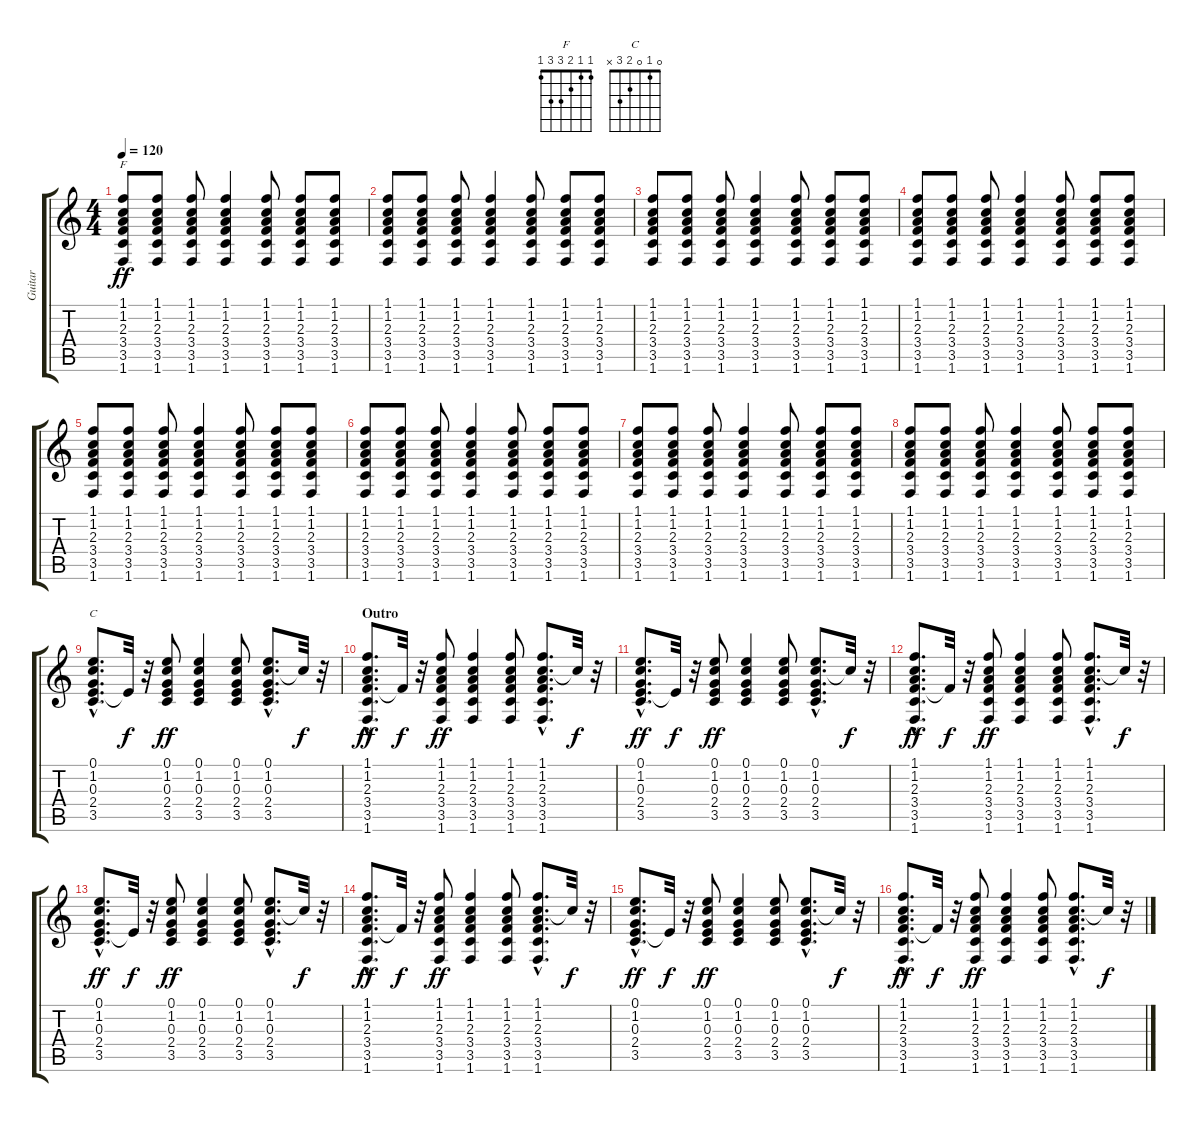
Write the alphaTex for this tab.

\track ("Guitar" "Guitar") {instrument acousticguitarsteel}
\staff {score tabs}
\tuning (E4 B3 G3 D3 A2 E2) {hide}
\chord ("F" 1 1 2 3 3 1)
\chord ("C" 0 1 0 2 3 x)
\ts (4 4)
\tempo 120
\clef g2
\ks c
(1.1 1.2 2.3 3.4 3.5 1.6).8{ch "F" dy ff} (1.1 1.2 2.3 3.4 3.5 1.6).8 (1.1 1.2 2.3 3.4 3.5 1.6).8 (1.1 1.2 2.3 3.4 3.5 1.6).4 (1.1 1.2 2.3 3.4 3.5 1.6).8 (1.1 1.2 2.3 3.4 3.5 1.6).8 (1.1 1.2 2.3 3.4 3.5 1.6).8 |
(1.1 1.2 2.3 3.4 3.5 1.6).8 (1.1 1.2 2.3 3.4 3.5 1.6).8 (1.1 1.2 2.3 3.4 3.5 1.6).8 (1.1 1.2 2.3 3.4 3.5 1.6).4 (1.1 1.2 2.3 3.4 3.5 1.6).8 (1.1 1.2 2.3 3.4 3.5 1.6).8 (1.1 1.2 2.3 3.4 3.5 1.6).8 |
(1.1 1.2 2.3 3.4 3.5 1.6).8 (1.1 1.2 2.3 3.4 3.5 1.6).8 (1.1 1.2 2.3 3.4 3.5 1.6).8 (1.1 1.2 2.3 3.4 3.5 1.6).4 (1.1 1.2 2.3 3.4 3.5 1.6).8 (1.1 1.2 2.3 3.4 3.5 1.6).8 (1.1 1.2 2.3 3.4 3.5 1.6).8 |
(1.1 1.2 2.3 3.4 3.5 1.6).8 (1.1 1.2 2.3 3.4 3.5 1.6).8 (1.1 1.2 2.3 3.4 3.5 1.6).8 (1.1 1.2 2.3 3.4 3.5 1.6).4 (1.1 1.2 2.3 3.4 3.5 1.6).8 (1.1 1.2 2.3 3.4 3.5 1.6).8 (1.1 1.2 2.3 3.4 3.5 1.6).8 |
(1.1 1.2 2.3 3.4 3.5 1.6).8 (1.1 1.2 2.3 3.4 3.5 1.6).8 (1.1 1.2 2.3 3.4 3.5 1.6).8 (1.1 1.2 2.3 3.4 3.5 1.6).4 (1.1 1.2 2.3 3.4 3.5 1.6).8 (1.1 1.2 2.3 3.4 3.5 1.6).8 (1.1 1.2 2.3 3.4 3.5 1.6).8 |
(1.1 1.2 2.3 3.4 3.5 1.6).8 (1.1 1.2 2.3 3.4 3.5 1.6).8 (1.1 1.2 2.3 3.4 3.5 1.6).8 (1.1 1.2 2.3 3.4 3.5 1.6).4 (1.1 1.2 2.3 3.4 3.5 1.6).8 (1.1 1.2 2.3 3.4 3.5 1.6).8 (1.1 1.2 2.3 3.4 3.5 1.6).8 |
(1.1 1.2 2.3 3.4 3.5 1.6).8 (1.1 1.2 2.3 3.4 3.5 1.6).8 (1.1 1.2 2.3 3.4 3.5 1.6).8 (1.1 1.2 2.3 3.4 3.5 1.6).4 (1.1 1.2 2.3 3.4 3.5 1.6).8 (1.1 1.2 2.3 3.4 3.5 1.6).8 (1.1 1.2 2.3 3.4 3.5 1.6).8 |
(1.1 1.2 2.3 3.4 3.5 1.6).8 (1.1 1.2 2.3 3.4 3.5 1.6).8 (1.1 1.2 2.3 3.4 3.5 1.6).8 (1.1 1.2 2.3 3.4 3.5 1.6).4 (1.1 1.2 2.3 3.4 3.5 1.6).8 (1.1 1.2 2.3 3.4 3.5 1.6).8 (1.1 1.2 2.3 3.4 3.5 1.6).8 |
(0.1{hac} 1.2{hac} 0.3{hac} 2.4{hac} 3.5{hac}).8{d ch "C"} 2.4{t}.32{dy f} r.32 (0.1 1.2 0.3 2.4 3.5).8{dy ff} (0.1 1.2 0.3 2.4 3.5).4 (0.1 1.2 0.3 2.4 3.5).8 (0.1{hac} 1.2{hac} 0.3{hac} 2.4{hac} 3.5{hac}).8{d} 1.2{t}.32{dy f} r.32 |
\section ("" "Outro")
(1.1{hac} 1.2{hac} 2.3{hac} 3.4{hac} 3.5{hac} 1.6{hac}).8{d dy ff} 3.4{t}.32{dy f} r.32 (1.1 1.2 2.3 3.4 3.5 1.6).8{dy ff} (1.1 1.2 2.3 3.4 3.5 1.6).4 (1.1 1.2 2.3 3.4 3.5 1.6).8 (1.1{hac} 1.2{hac} 2.3{hac} 3.4{hac} 3.5{hac} 1.6{hac}).8{d} 1.2{t}.32{dy f} r.32 |
(0.1{hac} 1.2{hac} 0.3{hac} 2.4{hac} 3.5{hac}).8{d dy ff} 2.4{t}.32{dy f} r.32 (0.1 1.2 0.3 2.4 3.5).8{dy ff} (0.1 1.2 0.3 2.4 3.5).4 (0.1 1.2 0.3 2.4 3.5).8 (0.1{hac} 1.2{hac} 0.3{hac} 2.4{hac} 3.5{hac}).8{d} 1.2{t}.32{dy f} r.32 |
(1.1{hac} 1.2{hac} 2.3{hac} 3.4{hac} 3.5{hac} 1.6{hac}).8{d dy ff} 3.4{t}.32{dy f} r.32 (1.1 1.2 2.3 3.4 3.5 1.6).8{dy ff} (1.1 1.2 2.3 3.4 3.5 1.6).4 (1.1 1.2 2.3 3.4 3.5 1.6).8 (1.1{hac} 1.2{hac} 2.3{hac} 3.4{hac} 3.5{hac} 1.6{hac}).8{d} 1.2{t}.32{dy f} r.32 |
(0.1{hac} 1.2{hac} 0.3{hac} 2.4{hac} 3.5{hac}).8{d dy ff} 2.4{t}.32{dy f} r.32 (0.1 1.2 0.3 2.4 3.5).8{dy ff} (0.1 1.2 0.3 2.4 3.5).4 (0.1 1.2 0.3 2.4 3.5).8 (0.1{hac} 1.2{hac} 0.3{hac} 2.4{hac} 3.5{hac}).8{d} 1.2{t}.32{dy f} r.32 |
(1.1{hac} 1.2{hac} 2.3{hac} 3.4{hac} 3.5{hac} 1.6{hac}).8{d dy ff} 3.4{t}.32{dy f} r.32 (1.1 1.2 2.3 3.4 3.5 1.6).8{dy ff} (1.1 1.2 2.3 3.4 3.5 1.6).4 (1.1 1.2 2.3 3.4 3.5 1.6).8 (1.1{hac} 1.2{hac} 2.3{hac} 3.4{hac} 3.5{hac} 1.6{hac}).8{d} 1.2{t}.32{dy f} r.32 |
(0.1{hac} 1.2{hac} 0.3{hac} 2.4{hac} 3.5{hac}).8{d dy ff} 2.4{t}.32{dy f} r.32 (0.1 1.2 0.3 2.4 3.5).8{dy ff} (0.1 1.2 0.3 2.4 3.5).4 (0.1 1.2 0.3 2.4 3.5).8 (0.1{hac} 1.2{hac} 0.3{hac} 2.4{hac} 3.5{hac}).8{d} 1.2{t}.32{dy f} r.32 |
(1.1{hac} 1.2{hac} 2.3{hac} 3.4{hac} 3.5{hac} 1.6{hac}).8{d dy ff} 3.4{t}.32{dy f} r.32 (1.1 1.2 2.3 3.4 3.5 1.6).8{dy ff} (1.1 1.2 2.3 3.4 3.5 1.6).4 (1.1 1.2 2.3 3.4 3.5 1.6).8 (1.1{hac} 1.2{hac} 2.3{hac} 3.4{hac} 3.5{hac} 1.6{hac}).8{d} 1.2{t}.32{dy f} r.32
